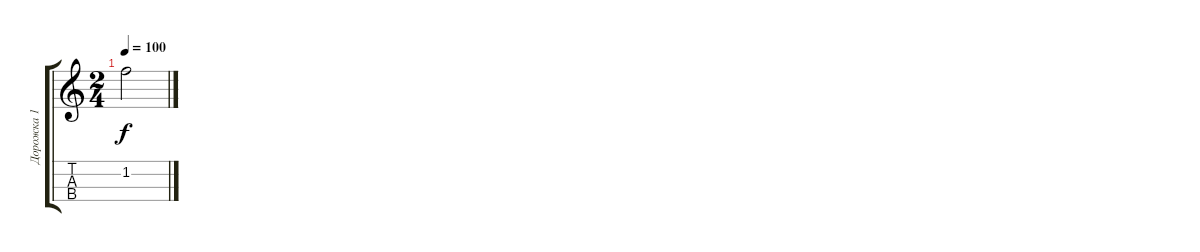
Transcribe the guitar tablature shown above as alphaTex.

\track ("Дорожка 1" "Дорожка 1") {instrument acousticguitarsteel}
\staff {score tabs}
\tuning (A4 E4 C4 G3) {hide}
\ts (2 4)
\tempo 100
\clef g2
\ks c
1.2.2{dy f}
